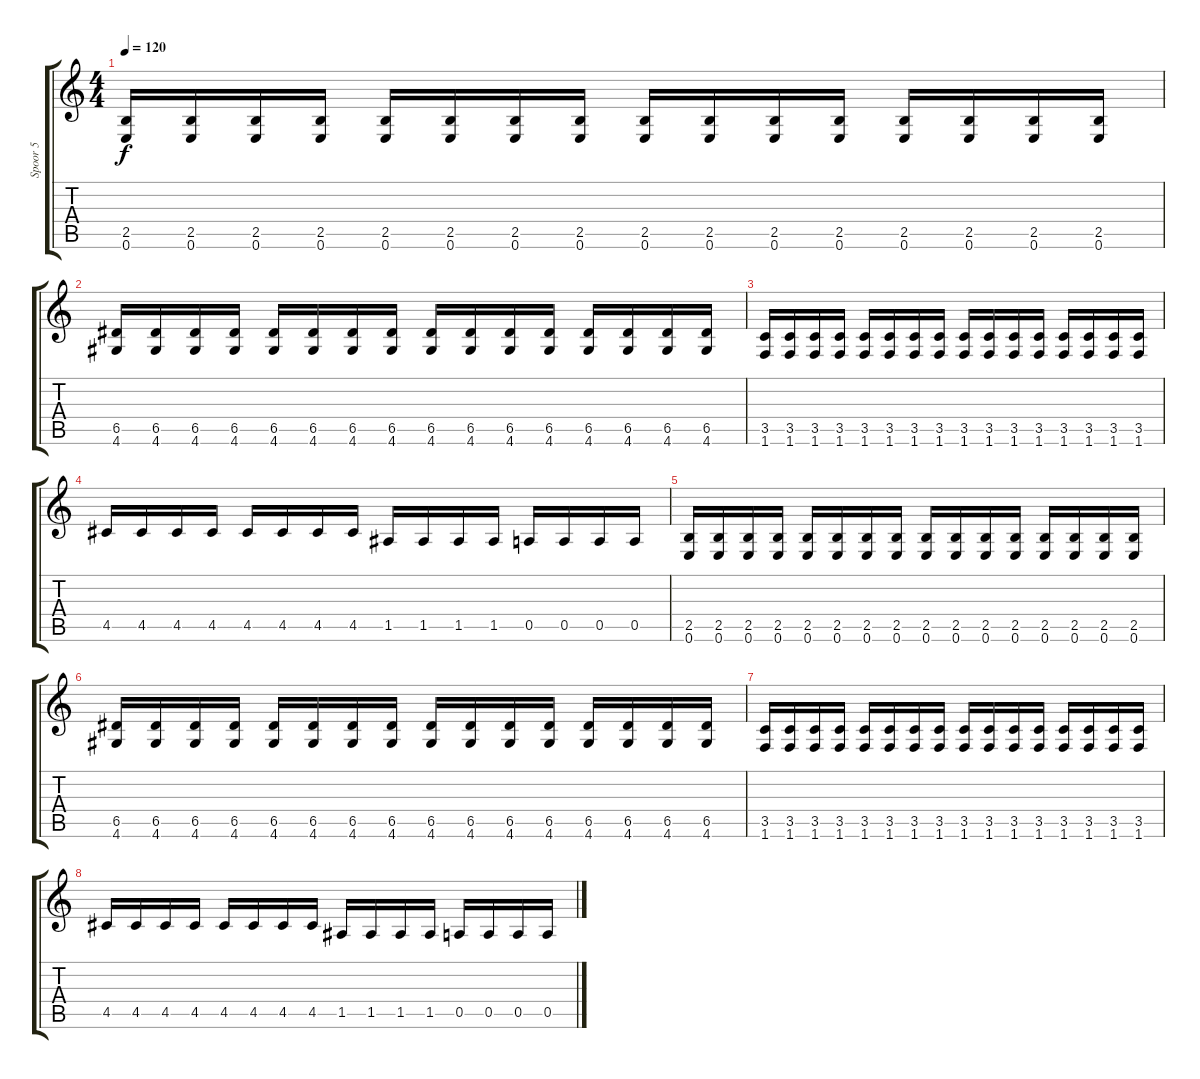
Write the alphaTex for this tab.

\track ("Spoor 5" "Spoor 5") {instrument electricbasspick}
\staff {score tabs}
\tuning (E4 B3 G3 D3 A2 E2) {hide}
\ts (4 4)
\tempo 120
\clef g2
\ks c
(2.5 0.6).16{dy f} (2.5 0.6).16 (2.5 0.6).16 (2.5 0.6).16 (2.5 0.6).16 (2.5 0.6).16 (2.5 0.6).16 (2.5 0.6).16 (2.5 0.6).16 (2.5 0.6).16 (2.5 0.6).16 (2.5 0.6).16 (2.5 0.6).16 (2.5 0.6).16 (2.5 0.6).16 (2.5 0.6).16 |
(6.5 4.6).16 (6.5 4.6).16 (6.5 4.6).16 (6.5 4.6).16 (6.5 4.6).16 (6.5 4.6).16 (6.5 4.6).16 (6.5 4.6).16 (6.5 4.6).16 (6.5 4.6).16 (6.5 4.6).16 (6.5 4.6).16 (6.5 4.6).16 (6.5 4.6).16 (6.5 4.6).16 (6.5 4.6).16 |
(3.5 1.6).16 (3.5 1.6).16 (3.5 1.6).16 (3.5 1.6).16 (3.5 1.6).16 (3.5 1.6).16 (3.5 1.6).16 (3.5 1.6).16 (3.5 1.6).16 (3.5 1.6).16 (3.5 1.6).16 (3.5 1.6).16 (3.5 1.6).16 (3.5 1.6).16 (3.5 1.6).16 (3.5 1.6).16 |
4.5.16 4.5.16 4.5.16 4.5.16 4.5.16 4.5.16 4.5.16 4.5.16 1.5.16 1.5.16 1.5.16 1.5.16 0.5.16 0.5.16 0.5.16 0.5.16 |
(2.5 0.6).16 (2.5 0.6).16 (2.5 0.6).16 (2.5 0.6).16 (2.5 0.6).16 (2.5 0.6).16 (2.5 0.6).16 (2.5 0.6).16 (2.5 0.6).16 (2.5 0.6).16 (2.5 0.6).16 (2.5 0.6).16 (2.5 0.6).16 (2.5 0.6).16 (2.5 0.6).16 (2.5 0.6).16 |
(6.5 4.6).16 (6.5 4.6).16 (6.5 4.6).16 (6.5 4.6).16 (6.5 4.6).16 (6.5 4.6).16 (6.5 4.6).16 (6.5 4.6).16 (6.5 4.6).16 (6.5 4.6).16 (6.5 4.6).16 (6.5 4.6).16 (6.5 4.6).16 (6.5 4.6).16 (6.5 4.6).16 (6.5 4.6).16 |
(3.5 1.6).16 (3.5 1.6).16 (3.5 1.6).16 (3.5 1.6).16 (3.5 1.6).16 (3.5 1.6).16 (3.5 1.6).16 (3.5 1.6).16 (3.5 1.6).16 (3.5 1.6).16 (3.5 1.6).16 (3.5 1.6).16 (3.5 1.6).16 (3.5 1.6).16 (3.5 1.6).16 (3.5 1.6).16 |
4.5.16 4.5.16 4.5.16 4.5.16 4.5.16 4.5.16 4.5.16 4.5.16 1.5.16 1.5.16 1.5.16 1.5.16 0.5.16 0.5.16 0.5.16 0.5.16
